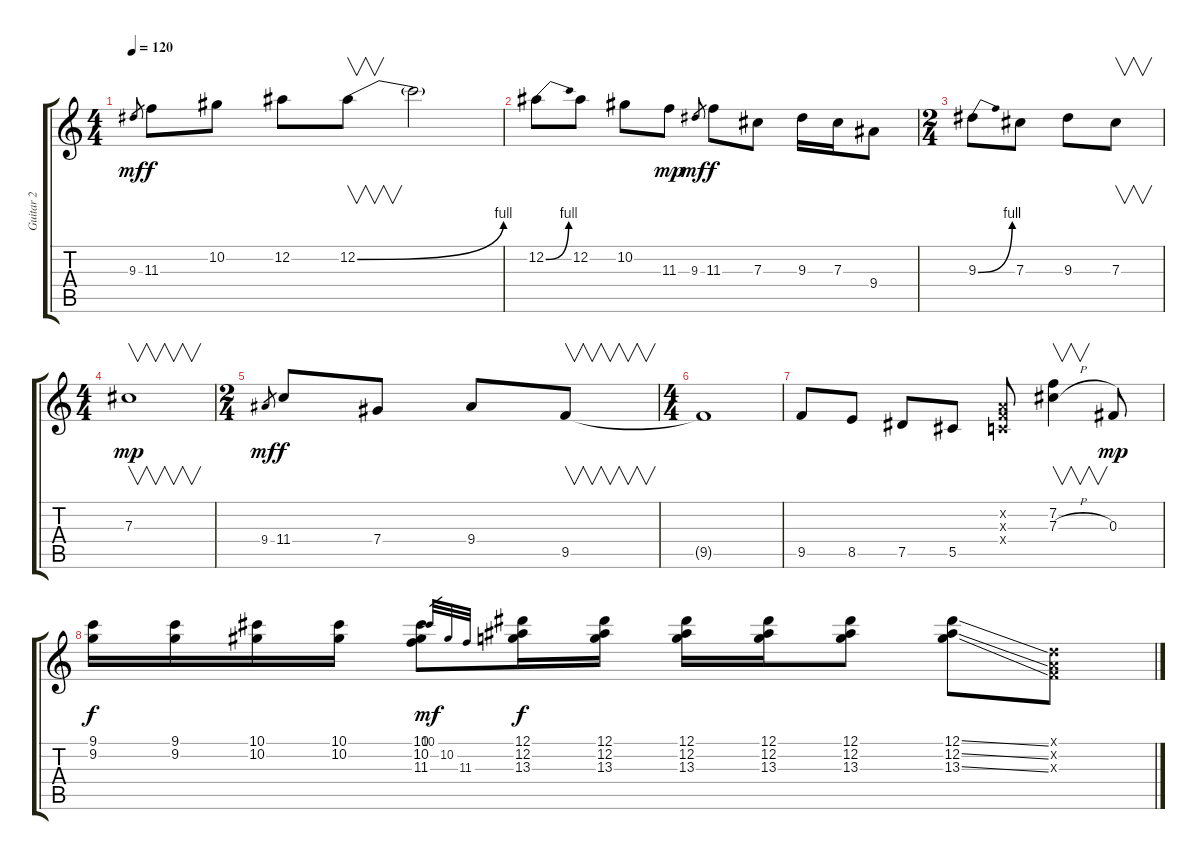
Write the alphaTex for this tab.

\track ("Guitar 2" "Guitar 2") {instrument overdrivenguitar}
\staff {score tabs}
\tuning (Eb4 Bb3 Gb3 Db3 Ab2 Eb2) {hide}
\ts (4 4)
\tempo 120
\clef g2
\ks c
9.3.8{gr dy mf} 11.3.8{dy f} 10.2.8 12.2.8 12.2{be (bend 0 0 60 4)}.8{v} 12.2{t}.2 |
12.2{be (bend 0 0 60 4)}.8 12.2.8 10.2.8 11.3.8{dy mp} 9.3.8{gr dy mf} 11.3.8{dy f} 7.3.8 9.3.16 7.3.16 9.4.8 |
\ts (2 4)
9.3{be (bend 0 0 60 4)}.8 7.3.8 9.3.8 7.3.8{v} |
\ts (4 4)
7.3.1{v dy mp} |
\ts (2 4)
9.4.8{gr dy mf} 11.4.8{dy f} 7.4.8 9.4.8 9.5.8{v} |
\ts (4 4)
9.5{t}.1 |
9.5.8 8.5.8 7.5.8 5.5.8 (-1.2{x} -1.3{x} -1.4{x}).8 (7.2 7.3{h}).4{v} 0.3.8{dy mp} |
(9.1 9.2).16{dy f} (9.1 9.2).16 (10.1 10.2).16 (10.1 10.2).16 (10.1 10.2 11.3).8 10.1.32{gr dy mf} 10.2.32{gr} 11.3.32{gr} (12.1 12.2 13.3).16{dy f} (12.1 12.2 13.3).16 (12.1 12.2 13.3).16 (12.1 12.2 13.3).16 (12.1 12.2 13.3).8 (12.1{ss} 12.2{ss} 13.3{ss}).8 (-1.1{x} -1.2{x} -1.3{x}).8
